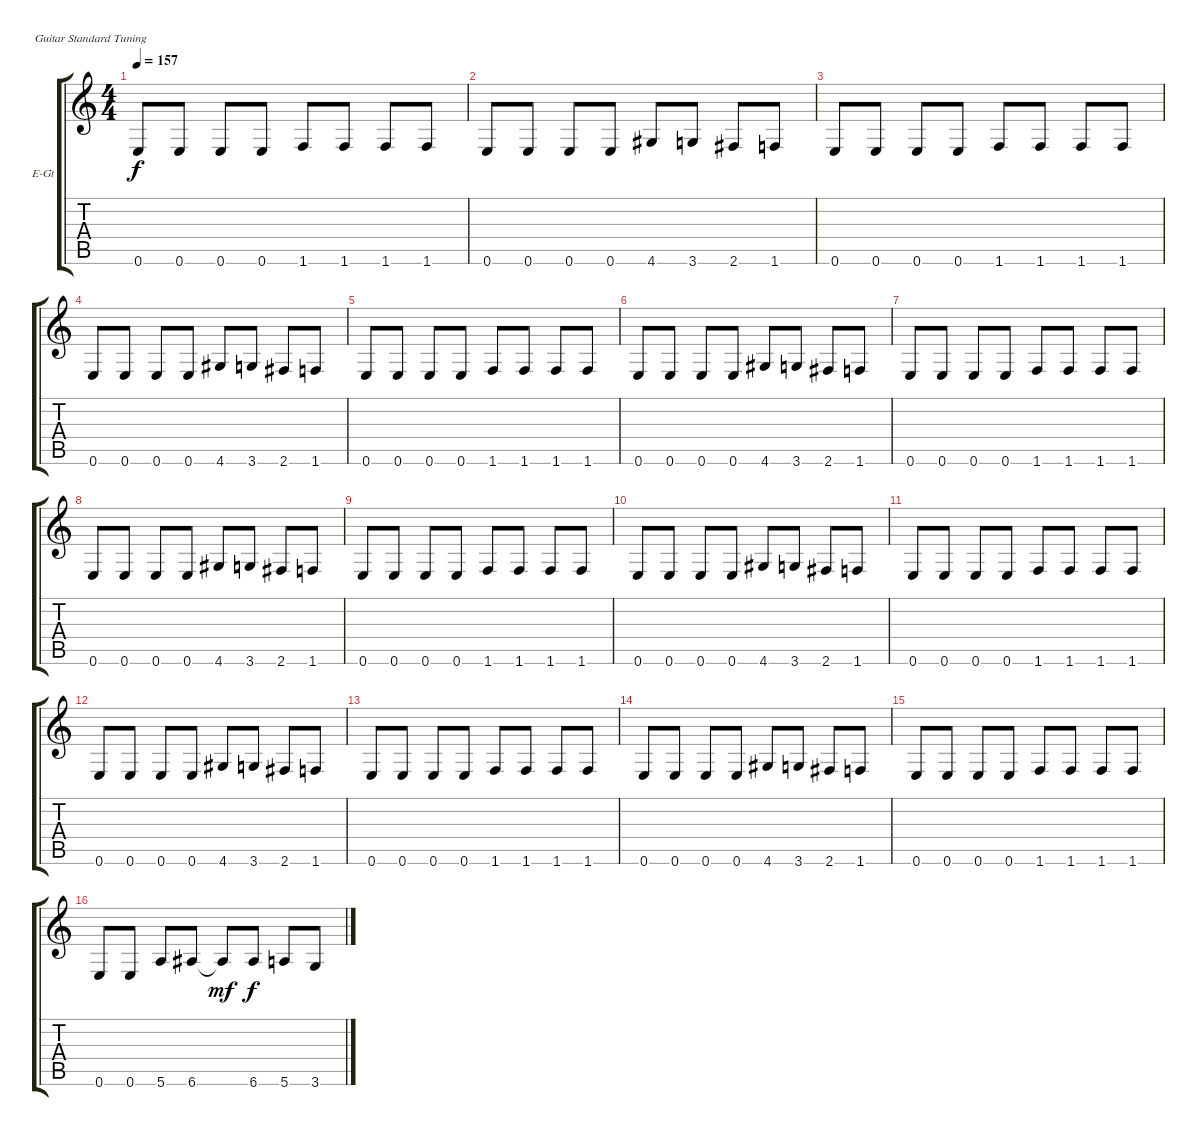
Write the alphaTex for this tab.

\defaultSystemsLayout 4
\bracketExtendMode groupsimilarinstruments
\firstSystemTrackNameOrientation horizontal
\otherSystemsTrackNameOrientation horizontal
\track ("Dave" "E-Gt") {instrument distortionguitar}
\staff {score tabs}
\tuning (E4 B3 G3 D3 A2 E2)
\ts (4 4)
\tempo 157
\clef g2
\ks c
0.6.8{dy f instrument distortionguitar} 0.6.8 0.6.8 0.6.8 1.6.8 1.6.8 1.6.8 1.6.8 |
0.6.8 0.6.8 0.6.8 0.6.8 4.6.8 3.6.8 2.6.8 1.6.8 |
0.6.8 0.6.8 0.6.8 0.6.8 1.6.8 1.6.8 1.6.8 1.6.8 |
0.6.8 0.6.8 0.6.8 0.6.8 4.6.8 3.6.8 2.6.8 1.6.8 |
0.6.8 0.6.8 0.6.8 0.6.8 1.6.8 1.6.8 1.6.8 1.6.8 |
0.6.8 0.6.8 0.6.8 0.6.8 4.6.8 3.6.8 2.6.8 1.6.8 |
0.6.8 0.6.8 0.6.8 0.6.8 1.6.8 1.6.8 1.6.8 1.6.8 |
0.6.8 0.6.8 0.6.8 0.6.8 4.6.8 3.6.8 2.6.8 1.6.8 |
0.6.8 0.6.8 0.6.8 0.6.8 1.6.8 1.6.8 1.6.8 1.6.8 |
0.6.8 0.6.8 0.6.8 0.6.8 4.6.8 3.6.8 2.6.8 1.6.8 |
0.6.8 0.6.8 0.6.8 0.6.8 1.6.8 1.6.8 1.6.8 1.6.8 |
0.6.8 0.6.8 0.6.8 0.6.8 4.6.8 3.6.8 2.6.8 1.6.8 |
0.6.8 0.6.8 0.6.8 0.6.8 1.6.8 1.6.8 1.6.8 1.6.8 |
0.6.8 0.6.8 0.6.8 0.6.8 4.6.8 3.6.8 2.6.8 1.6.8 |
0.6.8 0.6.8 0.6.8 0.6.8 1.6.8 1.6.8 1.6.8 1.6.8 |
0.6.8 0.6.8 5.6.8 6.6.8 6.6{t}.8{dy mf} 6.6.8{dy f} 5.6.8 3.6.8
